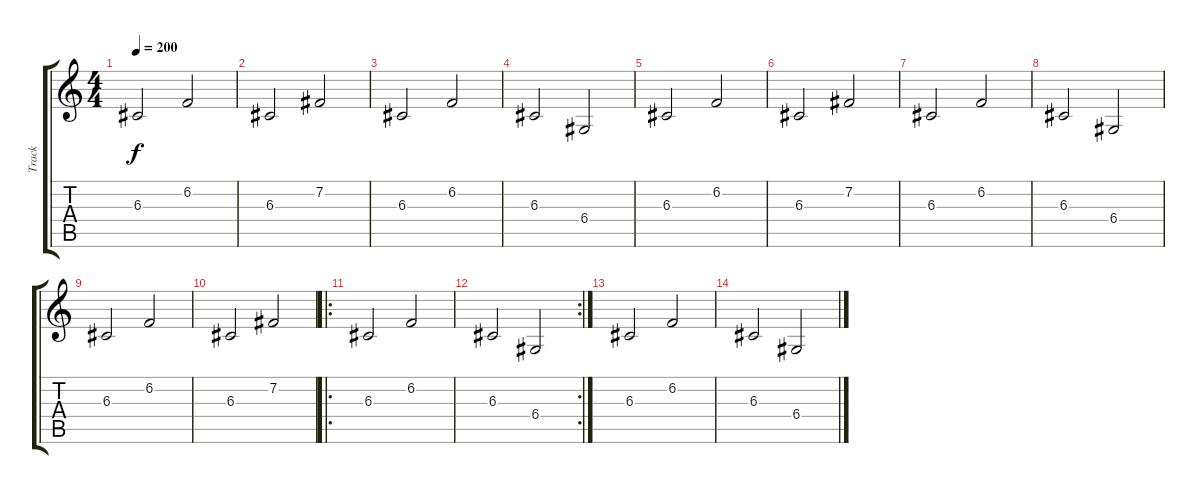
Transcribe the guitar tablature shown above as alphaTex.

\track ("Track" "Track") {instrument cello}
\staff {score tabs}
\tuning (E4 B3 G3 D3 A2 E2) {hide}
\ts (4 4)
\tempo 200
\clef g2
\ks c
6.3.2{dy f} 6.2.2 |
6.3.2 7.2.2 |
6.3.2 6.2.2 |
6.3.2 6.4.2 |
6.3.2 6.2.2 |
6.3.2 7.2.2 |
6.3.2 6.2.2 |
6.3.2 6.4.2 |
6.3.2 6.2.2 |
6.3.2 7.2.2 |
\ro
6.3.2 6.2.2 |
\rc 2
6.3.2 6.4.2 |
6.3.2 6.2.2 |
6.3.2 6.4.2
